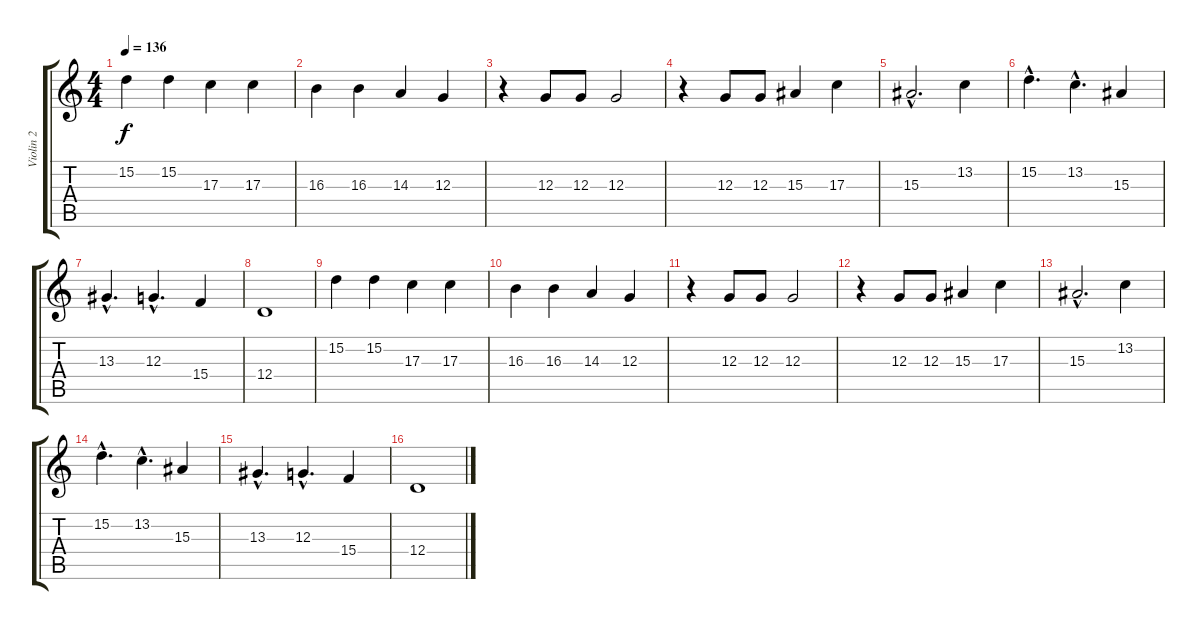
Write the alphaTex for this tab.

\track ("Violin 2" "Violin 2") {instrument violin}
\staff {score tabs}
\tuning (E4 B3 G3 D3 A2 E2) {hide}
\ts (4 4)
\tempo 136
\clef g2
\ks c
15.2.4{dy f} 15.2.4 17.3.4 17.3.4 |
16.3.4 16.3.4 14.3.4 12.3.4 |
r.4 12.3.8 12.3.8 12.3.2 |
r.4 12.3.8 12.3.8 15.3.4 17.3.4 |
15.3{hac}.2{d} 13.2.4 |
15.2{hac}.4{d} 13.2{hac}.4{d} 15.3.4 |
13.3{hac}.4{d} 12.3{hac}.4{d} 15.4.4 |
12.4.1 |
15.2.4 15.2.4 17.3.4 17.3.4 |
16.3.4 16.3.4 14.3.4 12.3.4 |
r.4 12.3.8 12.3.8 12.3.2 |
r.4 12.3.8 12.3.8 15.3.4 17.3.4 |
15.3{hac}.2{d} 13.2.4 |
15.2{hac}.4{d} 13.2{hac}.4{d} 15.3.4 |
13.3{hac}.4{d} 12.3{hac}.4{d} 15.4.4 |
12.4.1
